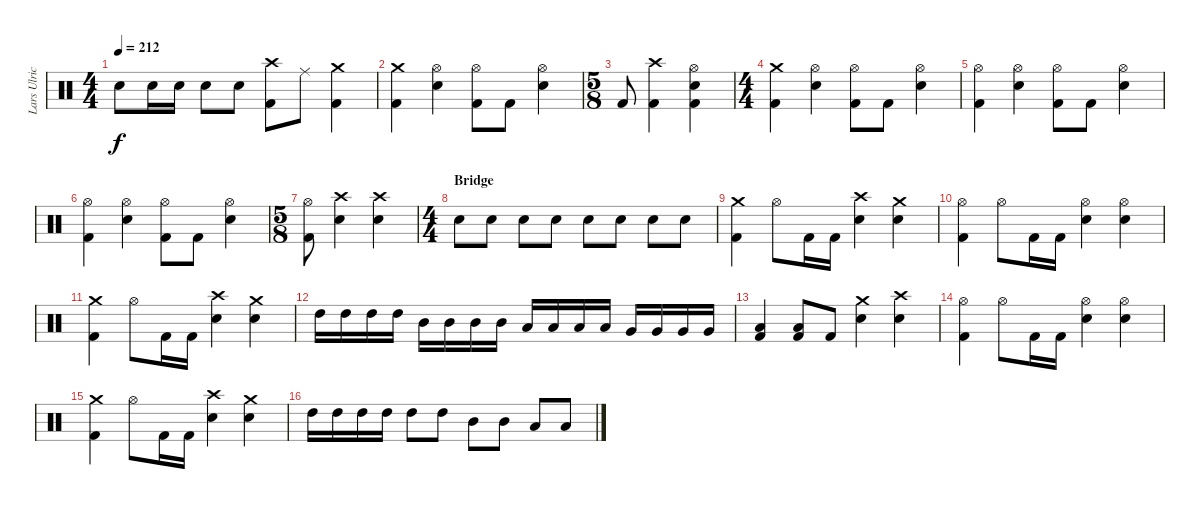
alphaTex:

\track ("Lars Ulrich (Drums)" "Lars Ulric") {instrument percussion}
\staff {score}
\articulation defaults
\ts (4 4)
\tempo 212
\clef neutral
\ks c "Electric Snare (hit)".8{dy f} "Electric Snare (hit)".16 "Electric Snare (hit)".16 "Electric Snare (hit)".8 "Electric Snare (hit)".8
("Crash high (hit)" "Kick (hit) 2").8 "Ride (middle)".8 ("Crash medium (hit)" "Kick (hit) 2").4 |
("Crash medium (hit)" "Kick (hit) 2").4 ("Electric Snare (hit)" "Hi-Hat (open)").4 ("Hi-Hat (open)" "Kick (hit) 2").8 "Kick (hit) 2".8 ("Electric Snare (hit)" "Hi-Hat (open)").4 |
\ts (5 8)
"Kick (hit) 2".8 ("Crash high (hit)" "Kick (hit) 2").4 ("Electric Snare (hit)" "Hi-Hat (open)" "Kick (hit) 2").4 |
\ts (4 4)
("Crash medium (hit)" "Kick (hit) 2").4 ("Electric Snare (hit)" "Hi-Hat (open)").4 ("Hi-Hat (open)" "Kick (hit) 2").8 "Kick (hit) 2".8 ("Electric Snare (hit)" "Hi-Hat (open)").4 |
("Hi-Hat (open)" "Kick (hit) 2").4 ("Electric Snare (hit)" "Hi-Hat (open)").4 ("Hi-Hat (open)" "Kick (hit) 2").8 "Kick (hit) 2".8 ("Electric Snare (hit)" "Hi-Hat (open)").4 |
("Hi-Hat (open)" "Kick (hit) 2").4 ("Electric Snare (hit)" "Hi-Hat (open)").4 ("Hi-Hat (open)" "Kick (hit) 2").8 "Kick (hit) 2".8 ("Electric Snare (hit)" "Hi-Hat (open)").4 |
\ts (5 8)
("Hi-Hat (open)" "Kick (hit) 2").8 ("Electric Snare (hit)" "Crash high (hit)").4 ("Electric Snare (hit)" "Crash high (hit)").4 |
\ts (4 4)
\section ("" "Bridge")
"Electric Snare (hit)".8 "Electric Snare (hit)".8 "Electric Snare (hit)".8 "Electric Snare (hit)".8 "Electric Snare (hit)".8 "Electric Snare (hit)".8 "Electric Snare (hit)".8 "Electric Snare (hit)".8 |
("Crash medium (hit)" "Kick (hit) 2").4 "Hi-Hat (open)".8 "Kick (hit) 2".16 "Kick (hit) 2".16 ("Electric Snare (hit)" "Crash high (hit)").4 ("Electric Snare (hit)" "Crash medium (hit)").4 |
("Hi-Hat (open)" "Kick (hit) 2").4 "Hi-Hat (open)".8 "Kick (hit) 2".16 "Kick (hit) 2".16 ("Electric Snare (hit)" "Hi-Hat (open)").4 ("Electric Snare (hit)" "Hi-Hat (open)").4 |
("Crash medium (hit)" "Kick (hit) 2").4 "Hi-Hat (open)".8 "Kick (hit) 2".16 "Kick (hit) 2".16 ("Electric Snare (hit)" "Crash high (hit)").4 ("Electric Snare (hit)" "Crash medium (hit)").4 |
"High Tom (hit)".16 "High Tom (hit)".16 "High Tom (hit)".16 "High Tom (hit)".16 "Mid Tom (hit)".16 "Mid Tom (hit)".16 "Mid Tom (hit)".16 "Mid Tom (hit)".16 "Low Tom (hit)".16 "Low Tom (hit)".16 "Low Tom (hit)".16 "Low Tom (hit)".16 "Very Low Tom (hit)".16 "Very Low Tom (hit)".16 "Very Low Tom (hit)".16 "Very Low Tom (hit)".16 |
("Kick (hit) 2" "Low Tom (hit)").4 ("Kick (hit) 2" "Low Tom (hit)").8 "Kick (hit) 2".8 ("Electric Snare (hit)" "Crash medium (hit)").4 ("Electric Snare (hit)" "Crash high (hit)").4 |
("Hi-Hat (open)" "Kick (hit) 2").4 "Hi-Hat (open)".8 "Kick (hit) 2".16 "Kick (hit) 2".16 ("Electric Snare (hit)" "Hi-Hat (open)").4 ("Electric Snare (hit)" "Hi-Hat (open)").4 |
("Crash medium (hit)" "Kick (hit) 2").4 "Hi-Hat (open)".8 "Kick (hit) 2".16 "Kick (hit) 2".16 ("Electric Snare (hit)" "Crash high (hit)").4 ("Electric Snare (hit)" "Crash medium (hit)").4 |
"High Tom (hit)".16 "High Tom (hit)".16 "High Tom (hit)".16 "High Tom (hit)".16 "High Tom (hit)".8 "High Tom (hit)".8 "Mid Tom (hit)".8 "Mid Tom (hit)".8 "Low Tom (hit)".8 "Low Tom (hit)".8
